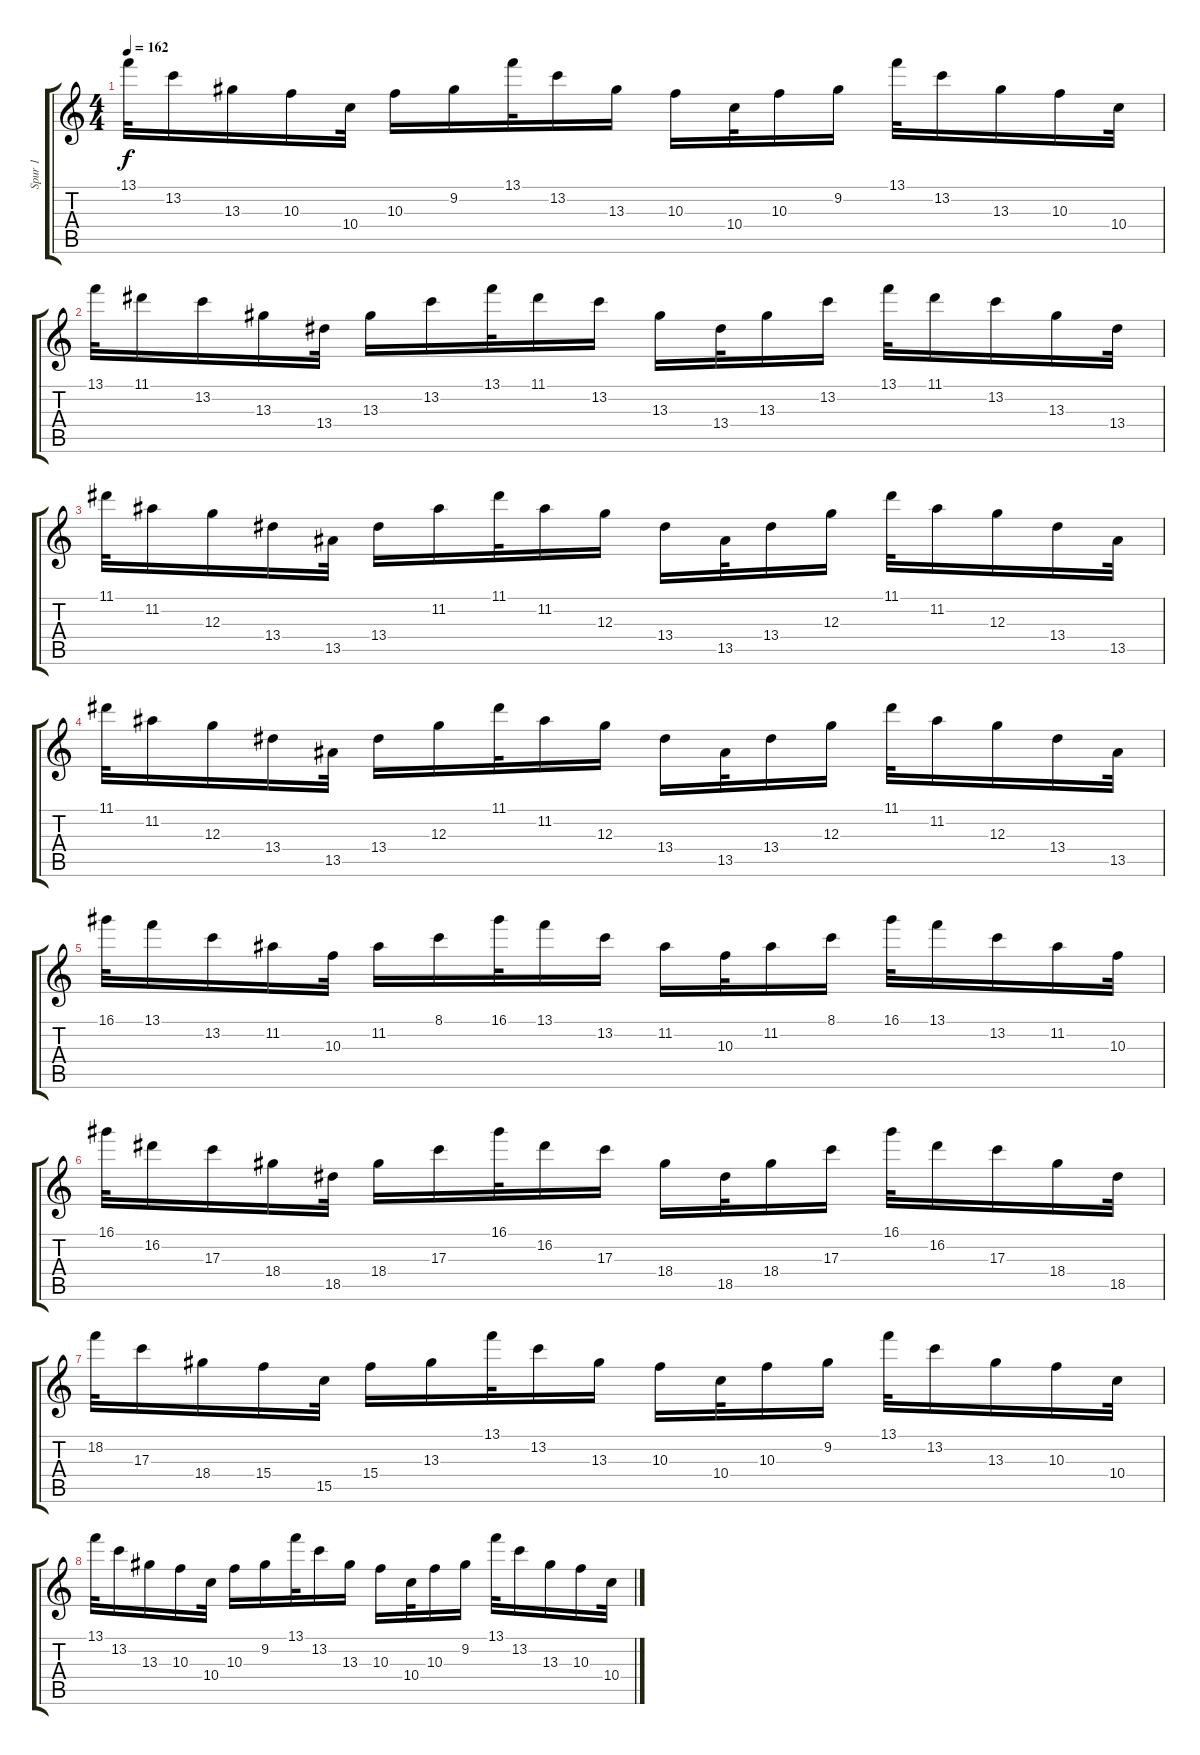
\track ("Spur 1" "Spur 1") {instrument distortionguitar}
\staff {score tabs}
\tuning (E4 B3 G3 D3 A2 E2) {hide}
\ts (4 4)
\tempo 162
\clef g2
\ks c
13.1.32{dy f} 13.2.16 13.3.16 10.3.16 10.4.32 10.3.16 9.2.16 13.1.32 13.2.16 13.3.16 10.3.16 10.4.32 10.3.16 9.2.16 13.1.32 13.2.16 13.3.16 10.3.16 10.4.32 |
13.1.32 11.1.16 13.2.16 13.3.16 13.4.32 13.3.16 13.2.16 13.1.32 11.1.16 13.2.16 13.3.16 13.4.32 13.3.16 13.2.16 13.1.32 11.1.16 13.2.16 13.3.16 13.4.32 |
11.1.32 11.2.16 12.3.16 13.4.16 13.5.32 13.4.16 11.2.16 11.1.32 11.2.16 12.3.16 13.4.16 13.5.32 13.4.16 12.3.16 11.1.32 11.2.16 12.3.16 13.4.16 13.5.32 |
11.1.32 11.2.16 12.3.16 13.4.16 13.5.32 13.4.16 12.3.16 11.1.32 11.2.16 12.3.16 13.4.16 13.5.32 13.4.16 12.3.16 11.1.32 11.2.16 12.3.16 13.4.16 13.5.32 |
16.1.32 13.1.16 13.2.16 11.2.16 10.3.32 11.2.16 8.1.16 16.1.32 13.1.16 13.2.16 11.2.16 10.3.32 11.2.16 8.1.16 16.1.32 13.1.16 13.2.16 11.2.16 10.3.32 |
16.1.32 16.2.16 17.3.16 18.4.16 18.5.32 18.4.16 17.3.16 16.1.32 16.2.16 17.3.16 18.4.16 18.5.32 18.4.16 17.3.16 16.1.32 16.2.16 17.3.16 18.4.16 18.5.32 |
18.2.32 17.3.16 18.4.16 15.4.16 15.5.32 15.4.16 13.3.16 13.1.32 13.2.16 13.3.16 10.3.16 10.4.32 10.3.16 9.2.16 13.1.32 13.2.16 13.3.16 10.3.16 10.4.32 |
13.1.32 13.2.16 13.3.16 10.3.16 10.4.32 10.3.16 9.2.16 13.1.32 13.2.16 13.3.16 10.3.16 10.4.32 10.3.16 9.2.16 13.1.32 13.2.16 13.3.16 10.3.16 10.4.32
